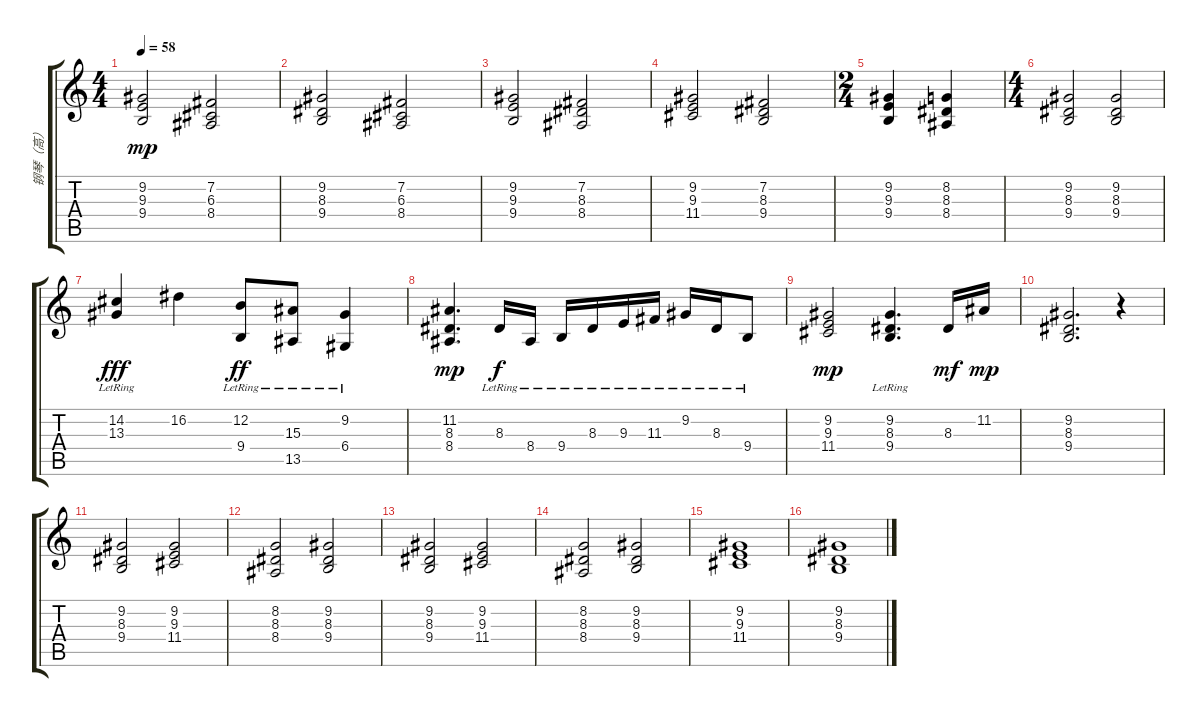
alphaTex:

\track ("钢琴（高）" "钢琴（高）") {instrument acousticgrandpiano}
\staff {score tabs}
\tuning (E4 B3 G3 D3 A2 E2) {hide}
\ts (4 4)
\tempo 58
\clef g2
\ks c
(9.2 9.3 9.4).2{dy mp} (7.2 6.3 8.4).2 |
(9.2 8.3 9.4).2 (7.2 6.3 8.4).2 |
(9.2 9.3 9.4).2 (7.2 8.3 8.4).2 |
(9.2 9.3 11.4).2 (7.2 8.3 9.4).2 |
\ts (2 4)
(9.2 9.3 9.4).4 (8.2 8.3 8.4).4 |
\ts (4 4)
(9.2 8.3 9.4).2 (9.2 8.3 9.4).2 |
(14.2 13.3{lr}).4{dy fff} 16.2.4 (12.2{lr} 9.4{lr}).8{dy ff} (15.3{lr} 13.5{lr}).8 (9.2{lr} 6.4{lr}).4 |
(11.2 8.3 8.4).4{d dy mp} 8.3{lr}.16{dy f} 8.4{lr}.16 9.4{lr}.16 8.3{lr}.16 9.3{lr}.16 11.3{lr}.16 9.2{lr}.16 8.3{lr}.16 9.4{lr}.8 |
(9.2 9.3 11.4).2{dy mp} (9.2{lr} 8.3{lr} 9.4{lr}).4{d} 8.3.16{dy mf} 11.2.16{dy mp} |
(9.2 8.3 9.4).2{d} r.4 |
(9.2 8.3 9.4).2 (9.2 9.3 11.4).2 |
(8.2 8.3 8.4).2 (9.2 8.3 9.4).2 |
(9.2 8.3 9.4).2 (9.2 9.3 11.4).2 |
(8.2 8.3 8.4).2 (9.2 8.3 9.4).2 |
(9.2 9.3 11.4).1 |
(9.2 8.3 9.4).1
